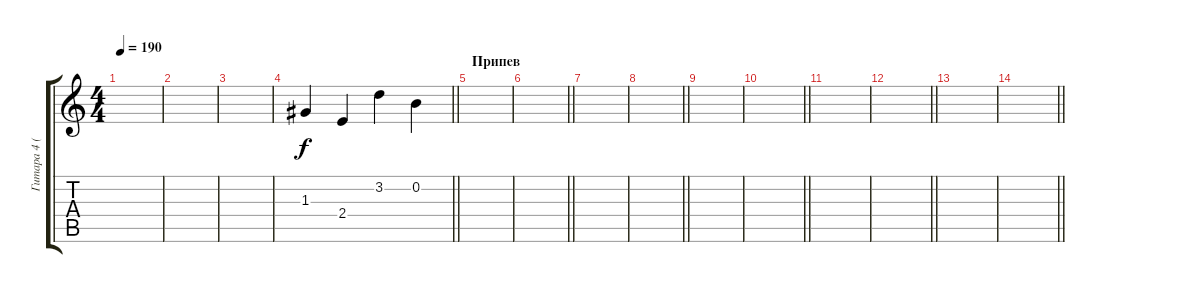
\track ("Гитара 4 (Соло)" "Гитара 4 (") {instrument electricguitarclean}
\staff {score tabs}
\tuning (E4 B3 G3 D3 A2 E2) {hide}
\ts (4 4)
\tempo 190
\clef g2
\ks c
|
|
|
\barLineRight lightlight
1.3.4 2.4.4 3.2.4 0.2.4 |
\section ("" "Припев")
|
\barLineRight lightlight
|
|
\barLineRight lightlight
|
|
\barLineRight lightlight
|
|
\barLineRight lightlight
|
|
\barLineRight lightlight
